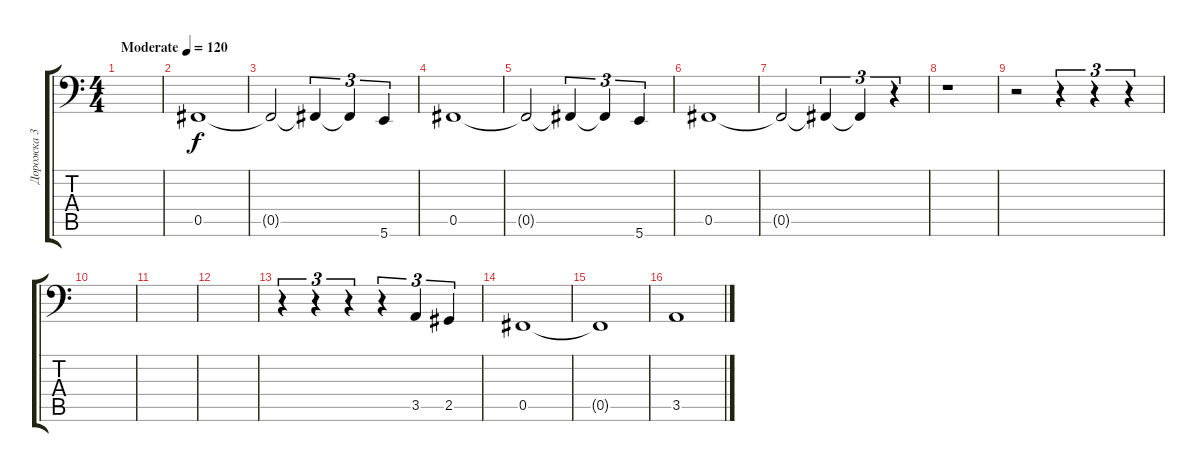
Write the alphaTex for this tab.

\track ("Дорожка 3" "Дорожка 3") {instrument electricbassfinger}
\staff {score tabs}
\tuning (Db3 Ab2 E2 B1 Gb1 B0) {hide}
\ts (4 4)
\tempo (120 "Moderate")
\clef f4
\ks c
|
0.5.1 |
0.5{t}.2 0.5{t}.4{tu (3 2)} 0.5{t}.4{tu (3 2)} 5.6.4{tu (3 2)} |
0.5.1 |
0.5{t}.2 0.5{t}.4{tu (3 2)} 0.5{t}.4{tu (3 2)} 5.6.4{tu (3 2)} |
0.5.1 |
0.5{t}.2 0.5{t}.4{tu (3 2)} 0.5{t}.4{tu (3 2)} r.4{tu (3 2)} |
r.1 |
r.2 r.4{tu (3 2)} r.4{tu (3 2)} r.4{tu (3 2)} |
|
|
|
r.4{tu (3 2)} r.4{tu (3 2)} r.4{tu (3 2)} r.4{tu (3 2)} 3.5.4{tu (3 2)} 2.5.4{tu (3 2)} |
0.5.1 |
0.5{t}.1 |
3.5.1
